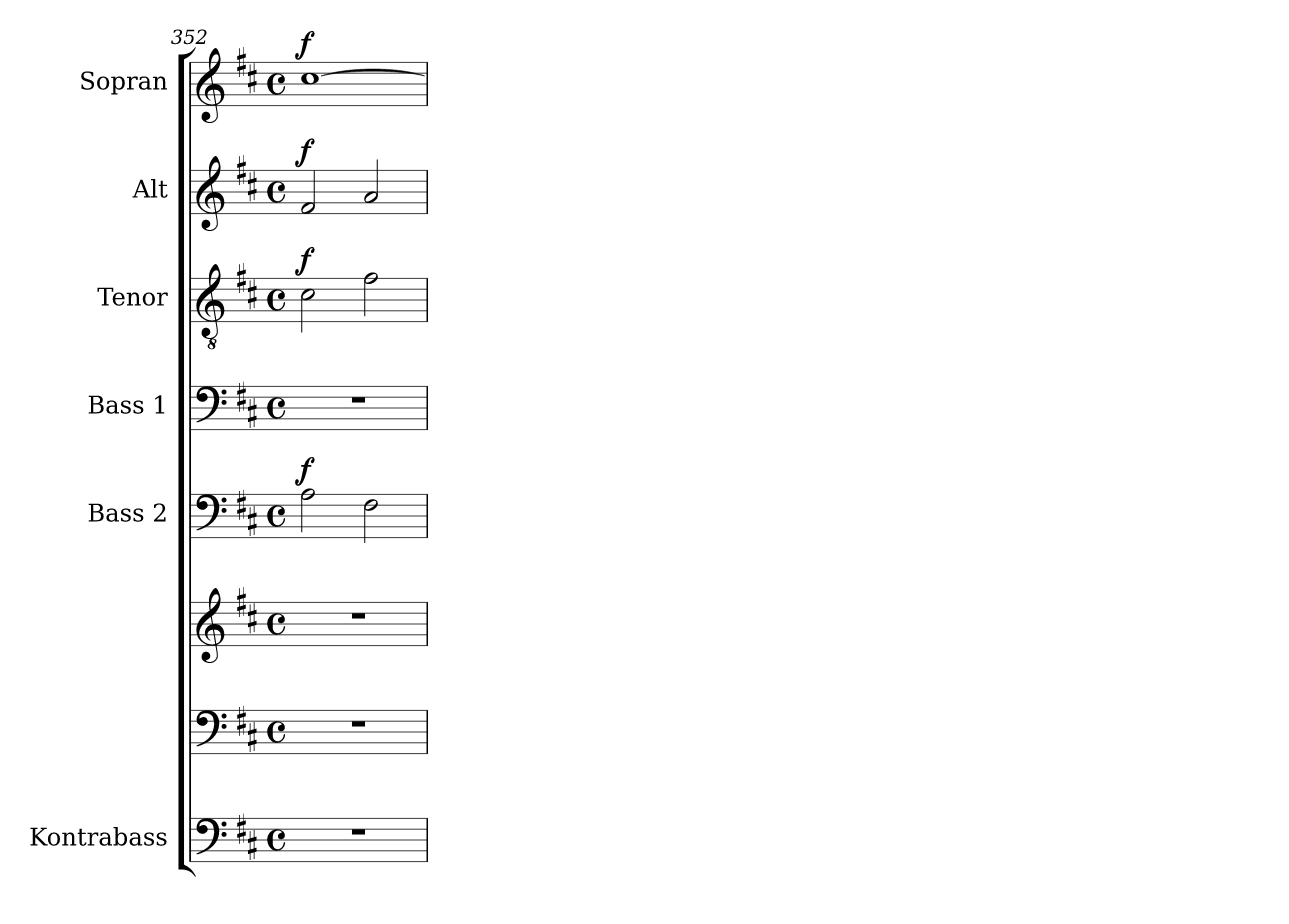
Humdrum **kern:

**kern	**kern	**kern	**kern	**dynam	**kern	**kern	**dynam	**kern	**dynam	**kern	**dynam
*part7	*part6	*part6	*part5	*part5	*part4	*part3	*part3	*part2	*part2	*part1	*part1
*staff8	*staff7	*staff6	*staff5	*staff5	*staff4	*staff3	*staff3	*staff2	*staff2	*staff1	*staff1
*I"Kontrabass	*	*	*I"Bass 2	*	*I"Bass 1	*I"Tenor	*	*I"Alt	*	*I"Sopran	*
*I'Kb.	*	*	*I'B. 2	*	*I'B. 1	*I'T.	*	*I'A.	*	*I'S.	*
*clefF4	*clefF4	*clefG2	*clefF4	*	*clefF4	*clefGv2	*	*clefG2	*	*clefG2	*
*ITrd7c12	*	*	*	*	*	*	*	*	*	*	*
*k[f#c#]	*k[f#c#]	*k[f#c#]	*k[f#c#]	*	*k[f#c#]	*k[f#c#]	*	*k[f#c#]	*	*k[f#c#]	*
*D:	*D:	*D:	*D:	*	*D:	*D:	*	*D:	*	*D:	*
*M4/4	*M4/4	*M4/4	*M4/4	*	*M4/4	*M4/4	*	*M4/4	*	*M4/4	*
*met(c)	*met(c)	*met(c)	*met(c)	*	*met(c)	*met(c)	*	*met(c)	*	*met(c)	*
=352	=352	=352	=352	=352	=352	=352	=352	=352	=352	=352	=352
!	!	!	!	!LO:DY:a	!	!	!LO:DY:a	!	!LO:DY:a	!	!LO:DY:a
1r	1r	1r	2A\	f	1r	2c#\	f	2f#/	f	[1cc#	f
.	.	.	2F#\	.	.	2f#\	.	2a/	.	.	.
=	=	=	=	=	=	=	=	=	=	=	=
*-	*-	*-	*-	*-	*-	*-	*-	*-	*-	*-	*-
